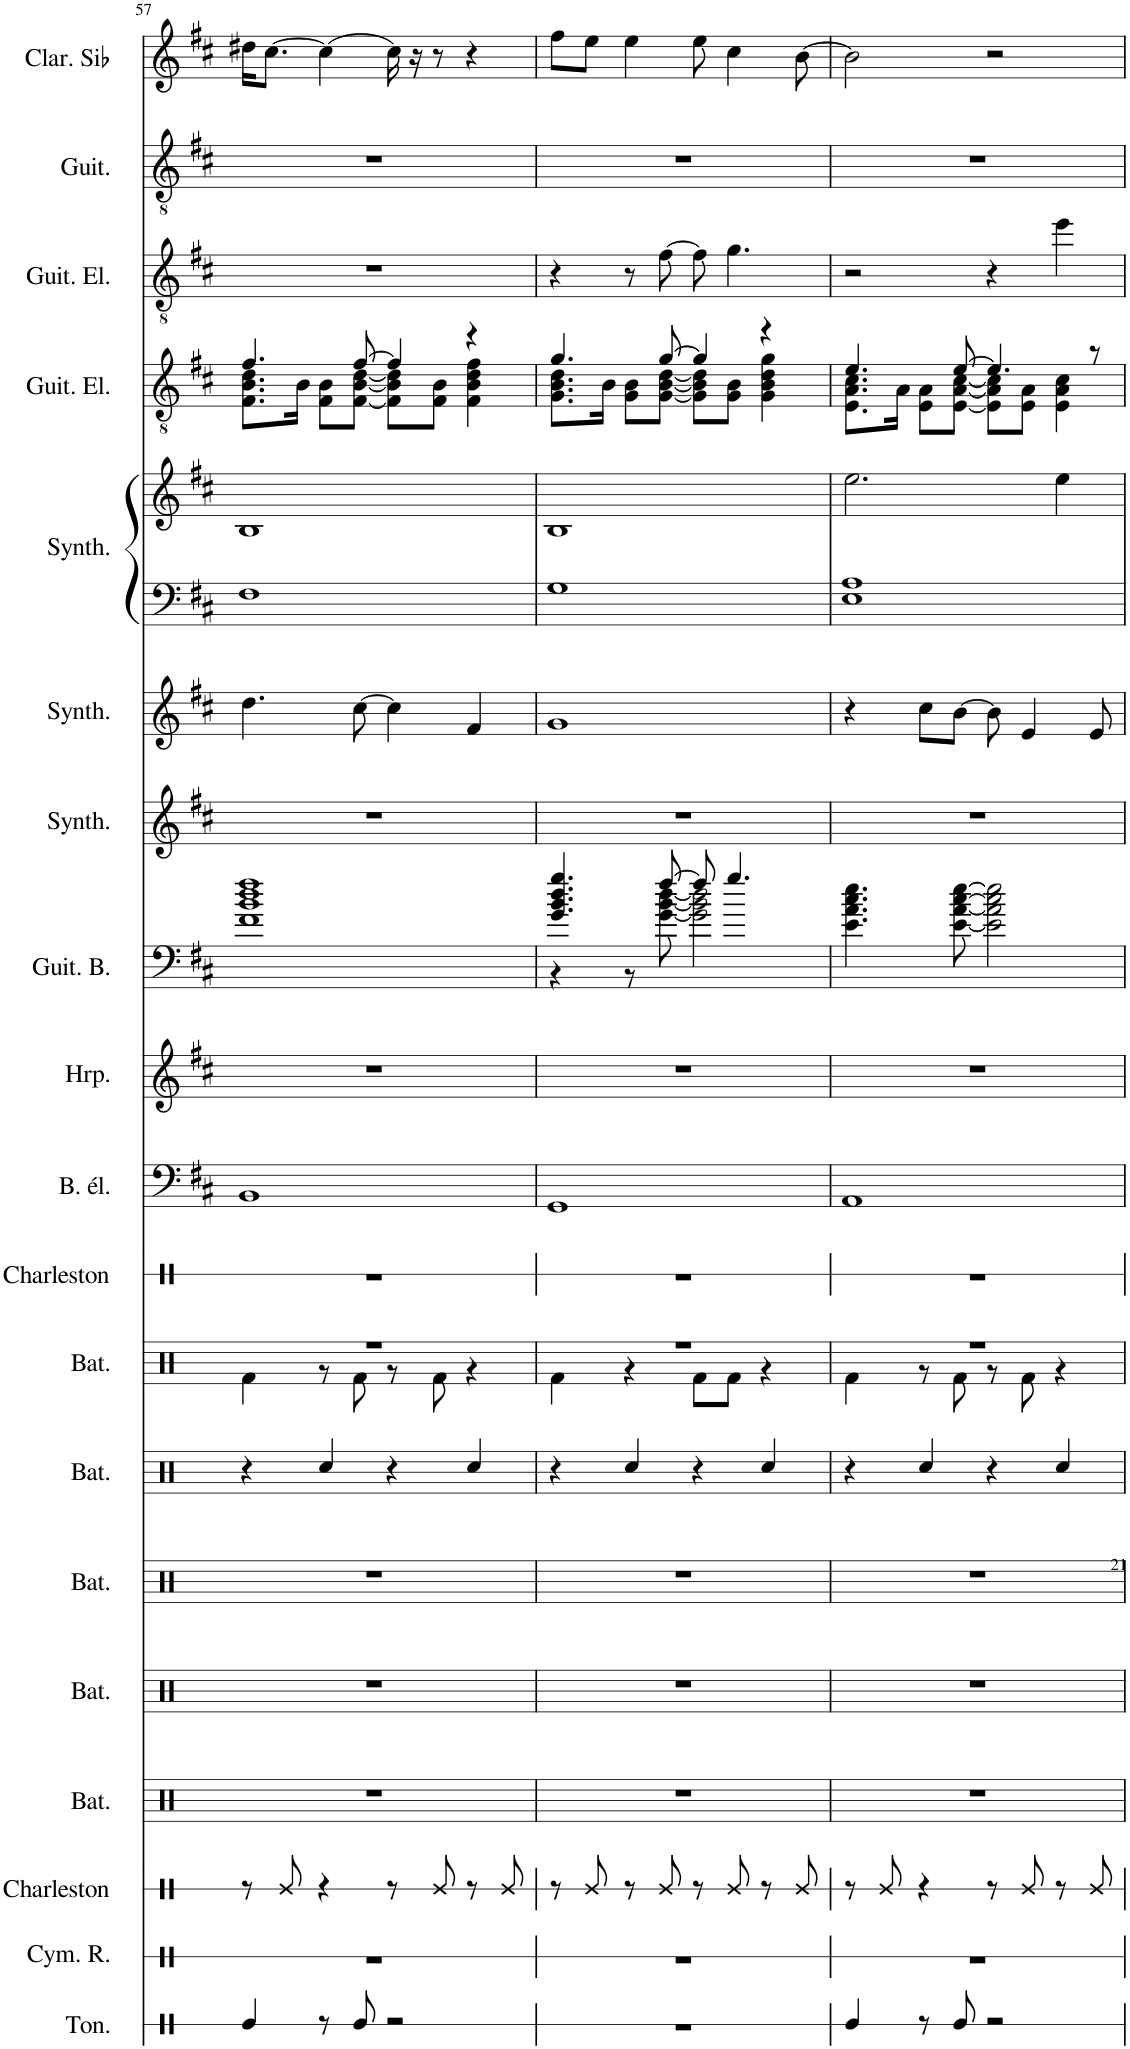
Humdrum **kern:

**kern	**kern	**kern	**kern	**kern	**kern	**kern	**kern	**kern	**kern	**kern	**kern	**kern	**kern	**kern	**kern	**kern	**kern	**kern	**kern
*part19	*part18	*part17	*part16	*part15	*part14	*part13	*part12	*part11	*part10	*part9	*part8	*part7	*part6	*part5	*part5	*part4	*part3	*part2	*part1
*staff20	*staff19	*staff18	*staff17	*staff16	*staff15	*staff14	*staff13	*staff12	*staff11	*staff10	*staff9	*staff8	*staff7	*staff6	*staff5	*staff4	*staff3	*staff2	*staff1
*I"Tonnerre	*I"Cymbale ride	*I"Charleston	*I"Batterie	*I"Batterie	*I"Batterie	*I"Batterie	*I"Batterie	*I"Charleston	*I"Basse électrique, Electric Bass (finger)	*I"Harpe	*I"Guitare Basse	*I"Synthétiseur d'effets, FX 3 (crystal)	*I"Synthétiseur d'instruments à cordes, Synth Strings 1	*I"Synthétiseur d'effets, FX 7 (echoes)	*	*I"Guitare électrique, Electric Guitar (clean)	*I"Guitare électrique, Electric Guitar (clean)	*I"Guitare classique, Acoustic Guitar (nylon)	*I"Clarinette en Sib
*I'Ton.	*I'Cym. R.	*I'Charleston	*I'Bat.	*I'Bat.	*I'Bat.	*I'Bat.	*I'Bat.	*I'Charleston	*I'B. él.	*I'Hrp.	*I'Guit. B.	*I'Synth.	*I'Synth.	*I'Synth.	*	*I'Guit. El.	*I'Guit. El.	*I'Guit.	*I'Clar. Sib
!!LO:PB:g=z
*clefX	*clefX	*clefX	*clefX	*clefX	*clefX	*clefX	*clefX	*clefX	*clefF4	*clefG2	*clefF4	*clefG2	*clefG2	*clefF4	*clefG2	*clefGv2	*clefGv2	*clefGv2	*clefG2
*	*	*	*	*	*	*	*	*	*Trd7c12	*	*Trd7c12	*	*	*	*	*	*	*	*Trd1c2
*k[]	*k[]	*k[]	*k[]	*k[]	*k[]	*k[]	*k[]	*k[]	*k[f#c#]	*k[f#c#]	*k[f#c#]	*k[f#c#]	*k[f#c#]	*k[f#c#]	*k[f#c#]	*k[f#c#]	*k[f#c#]	*k[f#c#]	*k[f#c#]
*M4/4	*M4/4	*M4/4	*M4/4	*M4/4	*M4/4	*M4/4	*M4/4	*M4/4	*M4/4	*M4/4	*M4/4	*M4/4	*M4/4	*M4/4	*M4/4	*M4/4	*M4/4	*M4/4	*M4/4
=57	=57	=57	=57	=57	=57	=57	=57	=57	=57	=57	=57	=57	=57	=57	=57	=57	=57	=57	=57
*	*	*	*	*	*	*	*^	*	*	*	*	*	*	*	*	*^	*	*	*
4Re/	1r	8r	1r	1r	1r	4r	1r	4Rf\	1r	1BB	1r	1f# 1b 1dd 1ff#	1r	4.dd\	1F#	1B	4.f#/	8.F#\ 8.B\ 8.d\L	1r	1r	16dd#X\KL
.	.	.	.	.	.	.	.	.	.	.	.	.	.	.	.	.	.	.	.	.	[8.cc#\J
.	.	8Re/	.	.	.	.	.	.	.	.	.	.	.	.	.	.	.	.	.	.	.
.	.	.	.	.	.	.	.	.	.	.	.	.	.	.	.	.	.	16B\Jk	.	.	.
8r	.	4r	.	.	.	4Rcc/	.	8r	.	.	.	.	.	.	.	.	.	8F#\ 8B\L	.	.	4cc#\_
8Re/	.	.	.	.	.	.	.	8Rf\	.	.	.	.	.	[8cc#\	.	.	[8f#/	[8F#\ [8B\ [8d\J	.	.	.
2r	.	8r	.	.	.	4r	.	8r	.	.	.	.	.	4cc#\]	.	.	4f#/]	8F#\] 8B\] 8d\]L	.	.	16cc#\]
.	.	.	.	.	.	.	.	.	.	.	.	.	.	.	.	.	.	.	.	.	16r
.	.	8Re/	.	.	.	.	.	8Rf\	.	.	.	.	.	.	.	.	.	8F#\ 8B\J	.	.	8r
.	.	8r	.	.	.	4Rcc/	.	4r	.	.	.	.	.	4f#/	.	.	4r	4F#\ 4B\ 4d\ 4f#\	.	.	4r
.	.	8Re/	.	.	.	.	.	.	.	.	.	.	.	.	.	.	.	.	.	.	.
=58	=58	=58	=58	=58	=58	=58	=58	=58	=58	=58	=58	=58	=58	=58	=58	=58	=58	=58	=58	=58	=58
*	*	*	*	*	*	*	*	*	*	*	*	*^	*	*	*	*	*	*	*	*	*
1r	1r	8r	1r	1r	1r	4r	1r	4Rf\	1r	1GG	1r	4.g/ 4.b/ 4.dd/ 4.gg/	4r	1r	1g	1G	1B	4.g/	8.G\ 8.B\ 8.d\L	4r	1r	8ff#\L
.	.	8Re/	.	.	.	.	.	.	.	.	.	.	.	.	.	.	.	.	.	.	.	8ee\J
.	.	.	.	.	.	.	.	.	.	.	.	.	.	.	.	.	.	.	16B\Jk	.	.	.
.	.	8r	.	.	.	4Rcc/	.	4r	.	.	.	.	8r	.	.	.	.	.	8G\ 8B\L	8r	.	4ee\
.	.	8Re/	.	.	.	.	.	.	.	.	.	[8ff#/	[8g\ [8b\ [8dd\	.	.	.	.	[8g/	[8G\ [8B\ [8d\J	[8f#\	.	.
.	.	8r	.	.	.	4r	.	8Rf\L	.	.	.	8ff#/]	2g\] 2b\] 2dd\]	.	.	.	.	4g/]	8G\] 8B\] 8d\]L	8f#\]	.	8ee\
.	.	8Re/	.	.	.	.	.	8Rf\J	.	.	.	4.gg/	.	.	.	.	.	.	8G\ 8B\J	4.g\	.	4cc#\
.	.	8r	.	.	.	4Rcc/	.	4r	.	.	.	.	.	.	.	.	.	4r	4G\ 4B\ 4d\ 4g\	.	.	.
.	.	8Re/	.	.	.	.	.	.	.	.	.	.	.	.	.	.	.	.	.	.	.	[8b\
*	*	*	*	*	*	*	*	*	*	*	*	*v	*v	*	*	*	*	*	*	*	*	*
=59	=59	=59	=59	=59	=59	=59	=59	=59	=59	=59	=59	=59	=59	=59	=59	=59	=59	=59	=59	=59	=59
4Re/	1r	8r	1r	1r	1r	4r	1r	4Rf\	1r	1AA	1r	4.e\ 4.a\ 4.cc#\ 4.ee\	1r	4r	1E 1A	2.ee\	4.e/	8.E\ 8.A\ 8.c#\L	2r	1r	2b\]
.	.	8Re/	.	.	.	.	.	.	.	.	.	.	.	.	.	.	.	.	.	.	.
.	.	.	.	.	.	.	.	.	.	.	.	.	.	.	.	.	.	16A\Jk	.	.	.
8r	.	4r	.	.	.	4Rcc/	.	8r	.	.	.	.	.	8cc#\L	.	.	.	8E\ 8A\L	.	.	.
8Re/	.	.	.	.	.	.	.	8Rf\	.	.	.	[8e\ [8a\ [8cc#\ [8ee\	.	[8b\J	.	.	[8e/	[8E\ [8A\ [8c#\J	.	.	.
2r	.	8r	.	.	.	4r	.	8r	.	.	.	2e\] 2a\] 2cc#\] 2ee\]	.	8b\]	.	.	4.e/]	8E\] 8A\] 8c#\]L	4r	.	2r
.	.	8Re/	.	.	.	.	.	8Rf\	.	.	.	.	.	4e/	.	.	.	8E\ 8A\J	.	.	.
.	.	8r	.	.	.	4Rcc/	.	4r	.	.	.	.	.	.	.	4ee\	.	4E\ 4A\ 4c#\	4ee\	.	.
.	.	8Re/	.	.	.	.	.	.	.	.	.	.	.	8e/	.	.	8r	.	.	.	.
*	*	*	*	*	*	*	*v	*v	*	*	*	*	*	*	*	*	*v	*v	*	*	*
=	=	=	=	=	=	=	=	=	=	=	=	=	=	=	=	=	=	=	=
*-	*-	*-	*-	*-	*-	*-	*-	*-	*-	*-	*-	*-	*-	*-	*-	*-	*-	*-	*-
